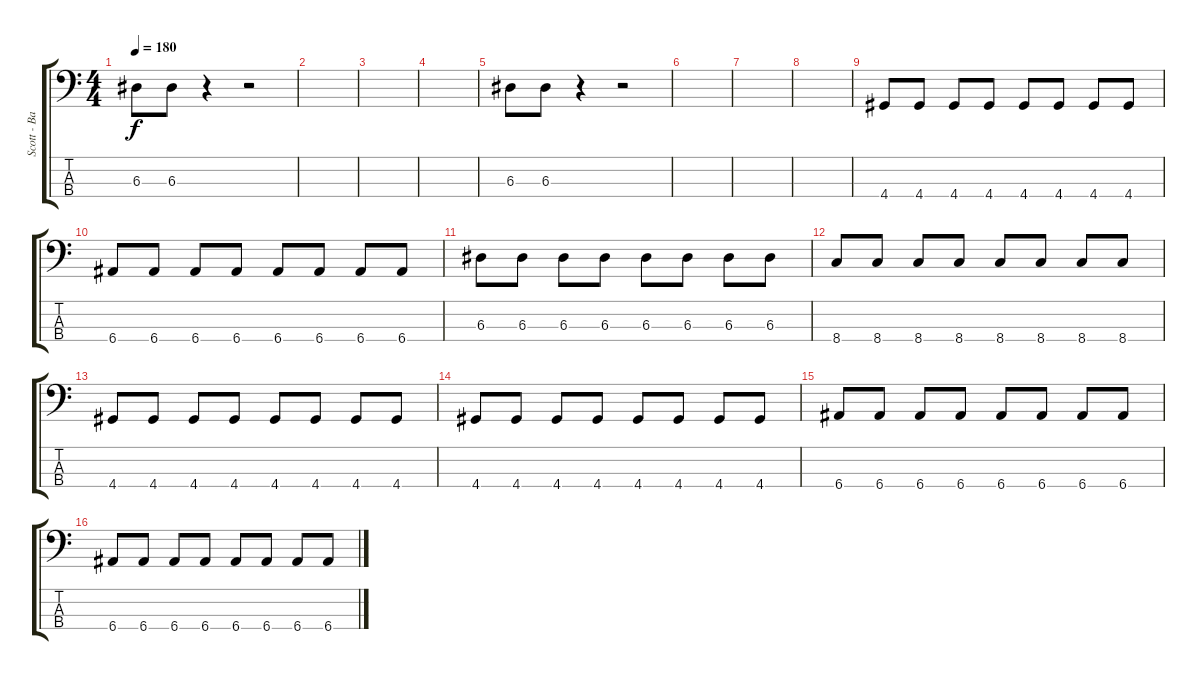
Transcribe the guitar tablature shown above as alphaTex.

\track ("Scott - Bass" "Scott - Ba") {instrument electricbasspick}
\staff {score tabs}
\tuning (G2 D2 A1 E1) {hide}
\ts (4 4)
\tempo 180
\clef f4
\ks c
6.3.8{dy f instrument electricbasspick} 6.3.8 r.4 r.2 |
|
|
|
6.3.8 6.3.8 r.4 r.2 |
|
|
|
4.4.8 4.4.8 4.4.8 4.4.8 4.4.8 4.4.8 4.4.8 4.4.8 |
6.4.8 6.4.8 6.4.8 6.4.8 6.4.8 6.4.8 6.4.8 6.4.8 |
6.3.8 6.3.8 6.3.8 6.3.8 6.3.8 6.3.8 6.3.8 6.3.8 |
8.4.8 8.4.8 8.4.8 8.4.8 8.4.8 8.4.8 8.4.8 8.4.8 |
4.4.8 4.4.8 4.4.8 4.4.8 4.4.8 4.4.8 4.4.8 4.4.8 |
4.4.8 4.4.8 4.4.8 4.4.8 4.4.8 4.4.8 4.4.8 4.4.8 |
6.4.8 6.4.8 6.4.8 6.4.8 6.4.8 6.4.8 6.4.8 6.4.8 |
6.4.8 6.4.8 6.4.8 6.4.8 6.4.8 6.4.8 6.4.8 6.4.8
